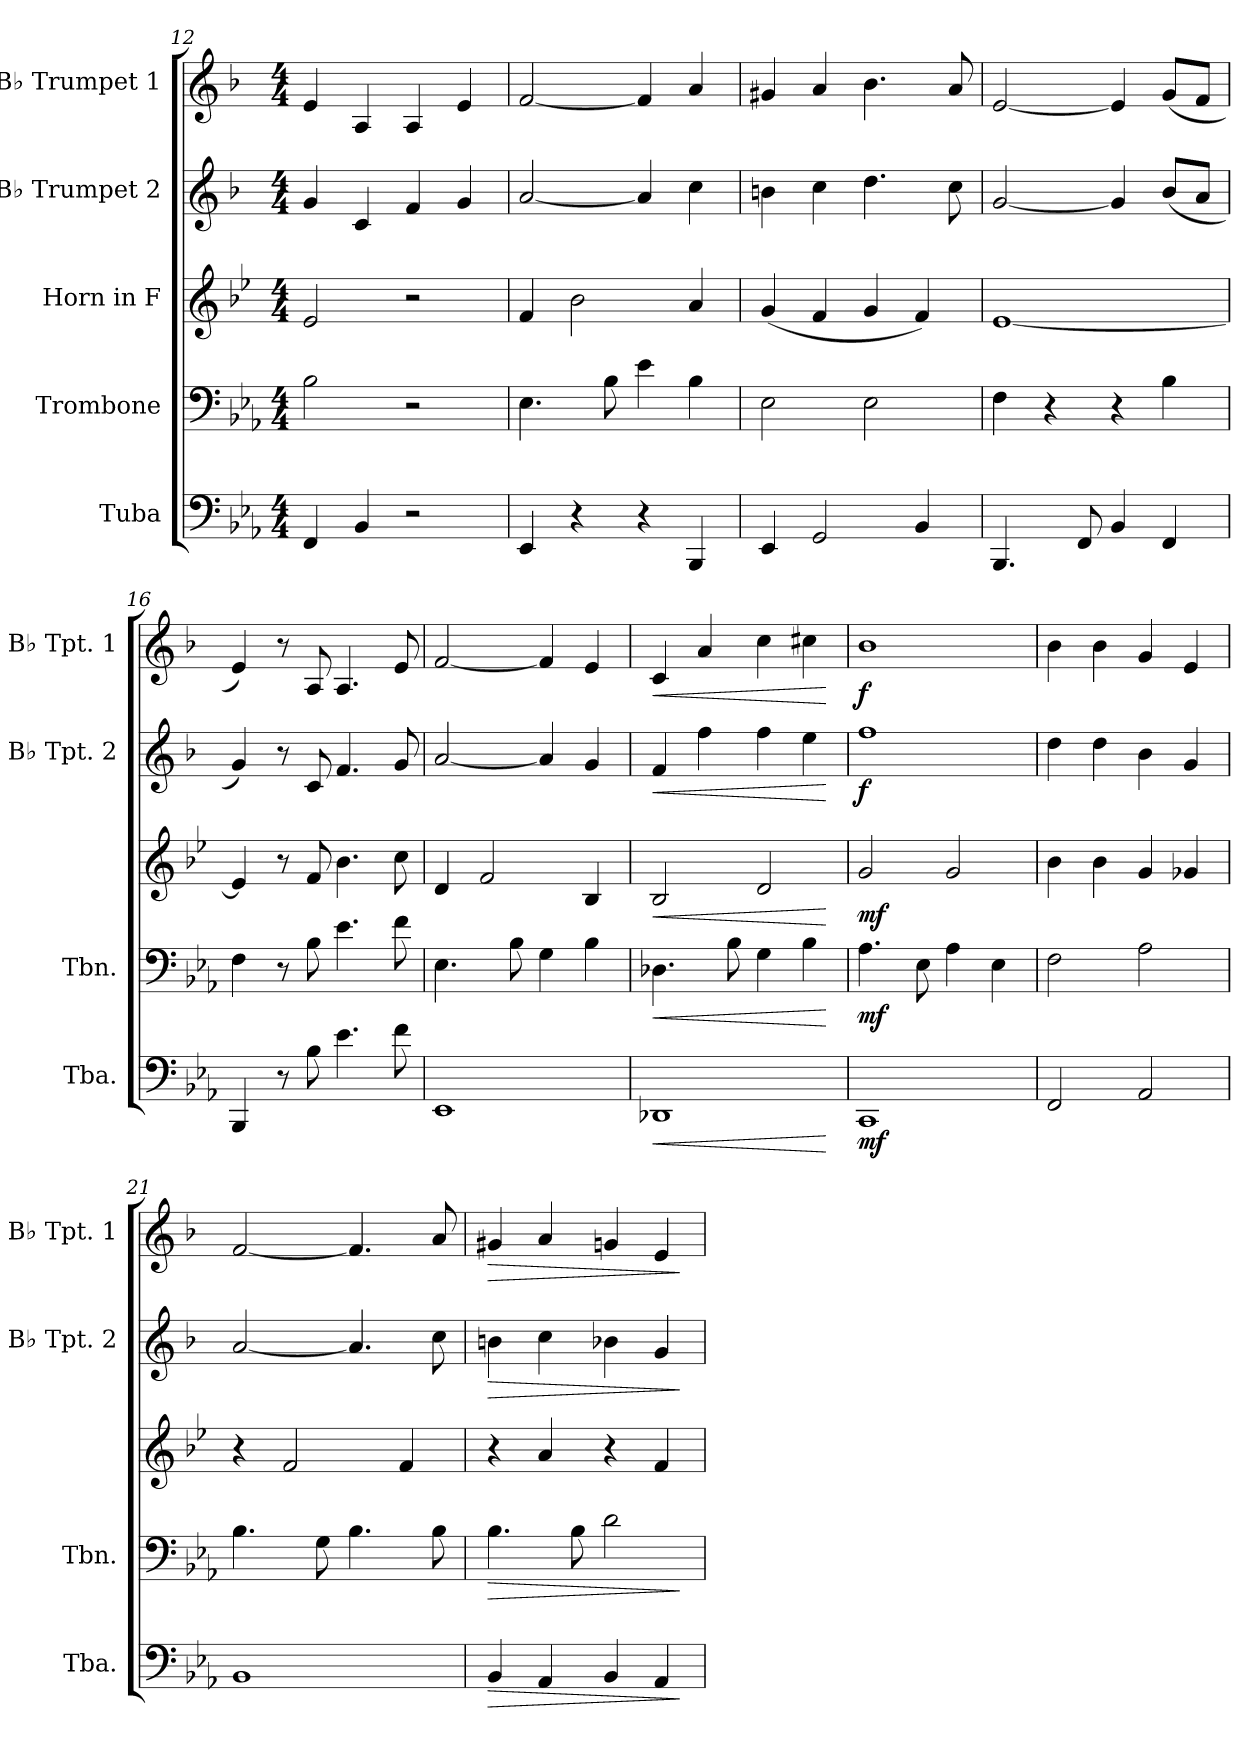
**kern	**dynam	**kern	**dynam	**kern	**dynam	**kern	**dynam	**kern	**dynam
*part5	*part5	*part4	*part4	*part3	*part3	*part2	*part2	*part1	*part1
*staff5	*staff5	*staff4	*staff4	*staff3	*staff3	*staff2	*staff2	*staff1	*staff1
*I"Tuba	*	*I"Trombone	*	*I"Horn in F	*	*I"B♭ Trumpet 2	*	*I"B♭ Trumpet 1	*
*I'Tba.	*	*I'Tbn.	*	*	*	*I'B♭ Tpt. 2	*	*I'B♭ Tpt. 1	*
*clefF4	*	*clefF4	*	*clefG2	*	*clefG2	*	*clefG2	*
*	*	*	*	*ITrd4c7	*	*ITrd1c2	*	*ITrd1c2	*
*k[b-e-a-]	*	*k[b-e-a-]	*	*k[b-e-a-]	*	*k[b-e-a-]	*	*k[b-e-a-]	*
*M4/4	*	*M4/4	*	*M4/4	*	*M4/4	*	*M4/4	*
=12	=12	=12	=12	=12	=12	=12	=12	=12	=12
4FF/	.	2B-\	.	2A-/	.	4f/	.	4d/	.
4BB-/	.	.	.	.	.	4B-/	.	4G/	.
2r	.	2r	.	2r	.	4e-/	.	4G/	.
.	.	.	.	.	.	4f/	.	4d/	.
!!LO:PB:g=z
=13	=13	=13	=13	=13	=13	=13	=13	=13	=13
4EE-/	.	4.E-\	.	4B-/	.	[2g/	.	[2e-/	.
4r	.	.	.	2e-\	.	.	.	.	.
.	.	8B-\	.	.	.	.	.	.	.
4r	.	4e-\	.	.	.	4g/]	.	4e-/]	.
4BBB-/	.	4B-\	.	4d/	.	4b-\	.	4g/	.
=14	=14	=14	=14	=14	=14	=14	=14	=14	=14
4EE-/	.	2E-\	.	(<4c/	.	4an\	.	4f#X/	.
2GG/	.	.	.	4B-/	.	4b-\	.	4g/	.
.	.	2E-\	.	4c/	.	4.cc\	.	4.a-\	.
4BB-/	.	.	.	4B-/)	.	.	.	.	.
.	.	.	.	.	.	8b-\	.	8g/	.
=15	=15	=15	=15	=15	=15	=15	=15	=15	=15
4.BBB-/	.	4F\	.	[1A-	.	[2f/	.	[2d/	.
.	.	4r	.	.	.	.	.	.	.
8FF/	.	.	.	.	.	.	.	.	.
4BB-/	.	4r	.	.	.	4f/]	.	4d/]	.
4FF/	.	4B-\	.	.	.	(<8a-/L	.	(<8f/L	.
.	.	.	.	.	.	8g/J	.	8e-/J	.
=16	=16	=16	=16	=16	=16	=16	=16	=16	=16
4BBB-/	.	4F\	.	4A-/]	.	4f/)	.	4d/)	.
8r	.	8r	.	8r	.	8r	.	8r	.
8B-!\	.	8B-!\	.	8B-!/	.	8B-/	.	8G/	.
4.e-!\	.	4.e-!\	.	4.e-!\	.	4.e-/	.	4.G/	.
8f!\	.	8f!\	.	8f!\	.	8f/	.	8d/	.
=17	=17	=17	=17	=17	=17	=17	=17	=17	=17
1EE-	.	4.E-\	.	4G/	.	[2g/	.	[2e-/	.
.	.	.	.	2B-/	.	.	.	.	.
.	.	8B-\	.	.	.	.	.	.	.
.	.	4G\	.	.	.	4g/]	.	4e-/]	.
.	.	4B-\	.	4E-/	.	4f/	.	4d/	.
=18	=18	=18	=18	=18	=18	=18	=18	=18	=18
!	!LO:HP:b	!	!LO:HP:b	!	!LO:HP:b	!	!LO:HP:b	!	!LO:HP:b
1DD-X	<	4.D-X\	<	2E-/	<	4e-/	<	4B-/	<
.	.	.	.	.	.	4ee-\	.	4g/	.
.	.	8B-\	.	.	.	.	.	.	.
.	.	4G\	.	2G/	.	4ee-\	.	4b-\	.
.	.	4B-\	.	.	.	4dd\	.	4bn\	.
.	[	.	[	.	[	.	[	.	[
!!LO:LB:g=z
=19	=19	=19	=19	=19	=19	=19	=19	=19	=19
!	!LO:DY:b	!	!LO:DY:b	!	!LO:DY:b	!	!LO:DY:b	!	!LO:DY:b
1CC	mf	4.A-\	mf	2c/	mf	1ee-	f	1a-	f
.	.	8E-\	.	.	.	.	.	.	.
.	.	4A-\	.	2c/	.	.	.	.	.
.	.	4E-\	.	.	.	.	.	.	.
=20	=20	=20	=20	=20	=20	=20	=20	=20	=20
2FF/	.	2F\	.	4e-\	.	4cc\	.	4a-\	.
.	.	.	.	4e-\	.	4cc\	.	4a-\	.
2AA-/	.	2A-\	.	4c/	.	4a-\	.	4f/	.
.	.	.	.	4c-X/	.	4f/	.	4d/	.
=21	=21	=21	=21	=21	=21	=21	=21	=21	=21
1BB-	.	4.B-\	.	4r	.	[2g/	.	[2e-/	.
.	.	.	.	2B-/	.	.	.	.	.
.	.	8G\	.	.	.	.	.	.	.
.	.	4.B-\	.	.	.	4.g/]	.	4.e-/]	.
.	.	.	.	4B-/	.	.	.	.	.
.	.	8B-\	.	.	.	8b-\	.	8g/	.
=22	=22	=22	=22	=22	=22	=22	=22	=22	=22
!	!LO:HP:b	!	!LO:HP:b	!	!	!	!LO:HP:b	!	!LO:HP:b
4BB-/	>	4.B-\	>	4r	.	4an\	>	4f#X/	>
4AA-/	.	.	.	4d/	.	4b-\	.	4g/	.
.	.	8B-\	.	.	.	.	.	.	.
4BB-/	.	2d\	.	4r	.	4a-X\	.	4fn/	.
4AA-/	.	.	.	4B-/	.	4f/	.	4d/	.
.	]	.	]	.	.	.	]	.	]
=	=	=	=	=	=	=	=	=	=
*-	*-	*-	*-	*-	*-	*-	*-	*-	*-
